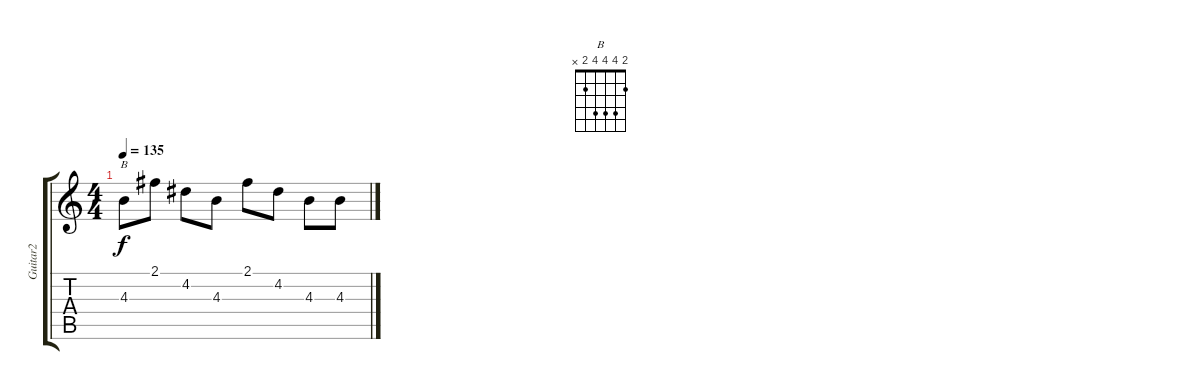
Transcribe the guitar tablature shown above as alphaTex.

\track ("Guitar2" "Guitar2") {instrument electricguitarclean}
\staff {score tabs}
\tuning (E4 B3 G3 D3 A2 E2) {hide}
\chord ("B" 2 4 4 4 2 x)
\ts (4 4)
\tempo 135
\clef g2
\ks c
4.3.8{ch "B" dy f} 2.1.8 4.2.8 4.3.8 2.1.8 4.2.8 4.3.8 4.3.8
